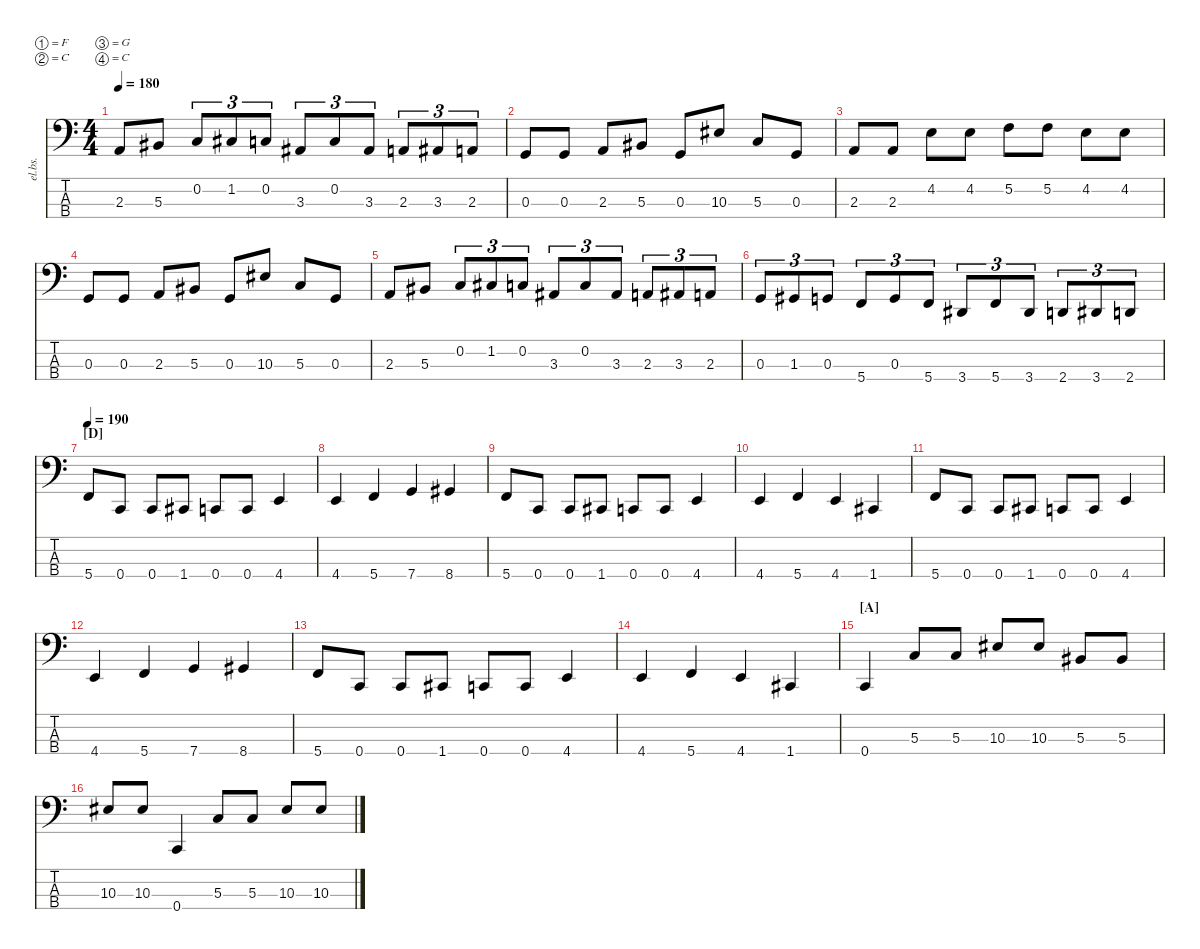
\defaultSystemsLayout 4
\hideDynamics
\bracketExtendMode nobrackets
\otherSystemsTrackNameOrientation horizontal
\track ("Electric Bass" "el.bs.") {instrument electricbassfinger}
\staff {score tabs}
\tuning (F2 C2 G1 C1)
\ts (4 4)
\tempo 180
\clef f4
\ks c
2.3.8{dy mf beam Up} 5.3{acc #}.8{beam Up} 0.2.8{tu (3 2) beam Up} 1.2{acc #}.8{tu (3 2) beam Up} 0.2.8{tu (3 2) beam Up} 3.3{acc #}.8{tu (3 2) beam Up} 0.2.8{tu (3 2) beam Up} 3.3{acc #}.8{tu (3 2) beam Up} 2.3.8{tu (3 2) beam Up} 3.3{acc #}.8{tu (3 2) beam Up} 2.3.8{tu (3 2) beam Up} |
0.3.8{beam Up} 0.3.8{beam Up} 2.3.8{beam Up} 5.3{acc #}.8{beam Up} 0.3.8{beam Up} 10.3{acc #}.8{beam Up} 5.3.8{beam Up} 0.3.8{beam Up} |
2.3.8{beam Up} 2.3.8{beam Up} 4.2.8{beam Down} 4.2.8{beam Down} 5.2.8{beam Down} 5.2.8{beam Down} 4.2.8{beam Down} 4.2.8{beam Down} |
0.3.8{beam Up} 0.3.8{beam Up} 2.3.8{beam Up} 5.3{acc #}.8{beam Up} 0.3.8{beam Up} 10.3{acc #}.8{beam Up} 5.3.8{beam Up} 0.3.8{beam Up} |
2.3.8{beam Up} 5.3{acc #}.8{beam Up} 0.2.8{tu (3 2) beam Up} 1.2{acc #}.8{tu (3 2) beam Up} 0.2.8{tu (3 2) beam Up} 3.3{acc #}.8{tu (3 2) beam Up} 0.2.8{tu (3 2) beam Up} 3.3{acc #}.8{tu (3 2) beam Up} 2.3.8{tu (3 2) beam Up} 3.3{acc #}.8{tu (3 2) beam Up} 2.3.8{tu (3 2) beam Up} |
0.3.8{tu (3 2) beam Up} 1.3{acc #}.8{tu (3 2) beam Up} 0.3.8{tu (3 2) beam Up} 5.4.8{tu (3 2) beam Up} 0.3.8{tu (3 2) beam Up} 5.4.8{tu (3 2) beam Up} 3.4{acc #}.8{tu (3 2) beam Up} 5.4.8{tu (3 2) beam Up} 3.4{acc #}.8{tu (3 2) beam Up} 2.4.8{tu (3 2) beam Up} 3.4{acc #}.8{tu (3 2) beam Up} 2.4.8{tu (3 2) beam Up} |
\section ("D" "")
\tempo 190
5.4.8{beam Up} 0.4.8{beam Up} 0.4.8{beam Up} 1.4{acc #}.8{beam Up} 0.4.8{beam Up} 0.4.8{beam Up} 4.4.4{beam Up} |
4.4.4{beam Up} 5.4.4{beam Up} 7.4.4{beam Up} 8.4{acc #}.4{beam Up} |
5.4.8{beam Up} 0.4.8{beam Up} 0.4.8{beam Up} 1.4{acc #}.8{beam Up} 0.4.8{beam Up} 0.4.8{beam Up} 4.4.4{beam Up} |
4.4.4{beam Up} 5.4.4{beam Up} 4.4.4{beam Up} 1.4{acc #}.4{beam Up} |
5.4.8{beam Up} 0.4.8{beam Up} 0.4.8{beam Up} 1.4{acc #}.8{beam Up} 0.4.8{beam Up} 0.4.8{beam Up} 4.4.4{beam Up} |
4.4.4{beam Up} 5.4.4{beam Up} 7.4.4{beam Up} 8.4{acc #}.4{beam Up} |
5.4.8{beam Up} 0.4.8{beam Up} 0.4.8{beam Up} 1.4{acc #}.8{beam Up} 0.4.8{beam Up} 0.4.8{beam Up} 4.4.4{beam Up} |
4.4.4{beam Up} 5.4.4{beam Up} 4.4.4{beam Up} 1.4{acc #}.4{beam Up} |
\section ("A" "")
0.4.4{beam Up} 5.3.8{beam Up} 5.3.8{beam Up} 10.3{acc #}.8{beam Up} 10.3{acc #}.8{beam Up} 5.3{acc #}.8{beam Up} 5.3{acc #}.8{beam Up} |
10.3{acc #}.8{beam Up} 10.3{acc #}.8{beam Up} 0.4.4{beam Up} 5.3.8{beam Up} 5.3.8{beam Up} 10.3{acc #}.8{beam Up} 10.3{acc #}.8{beam Up}
